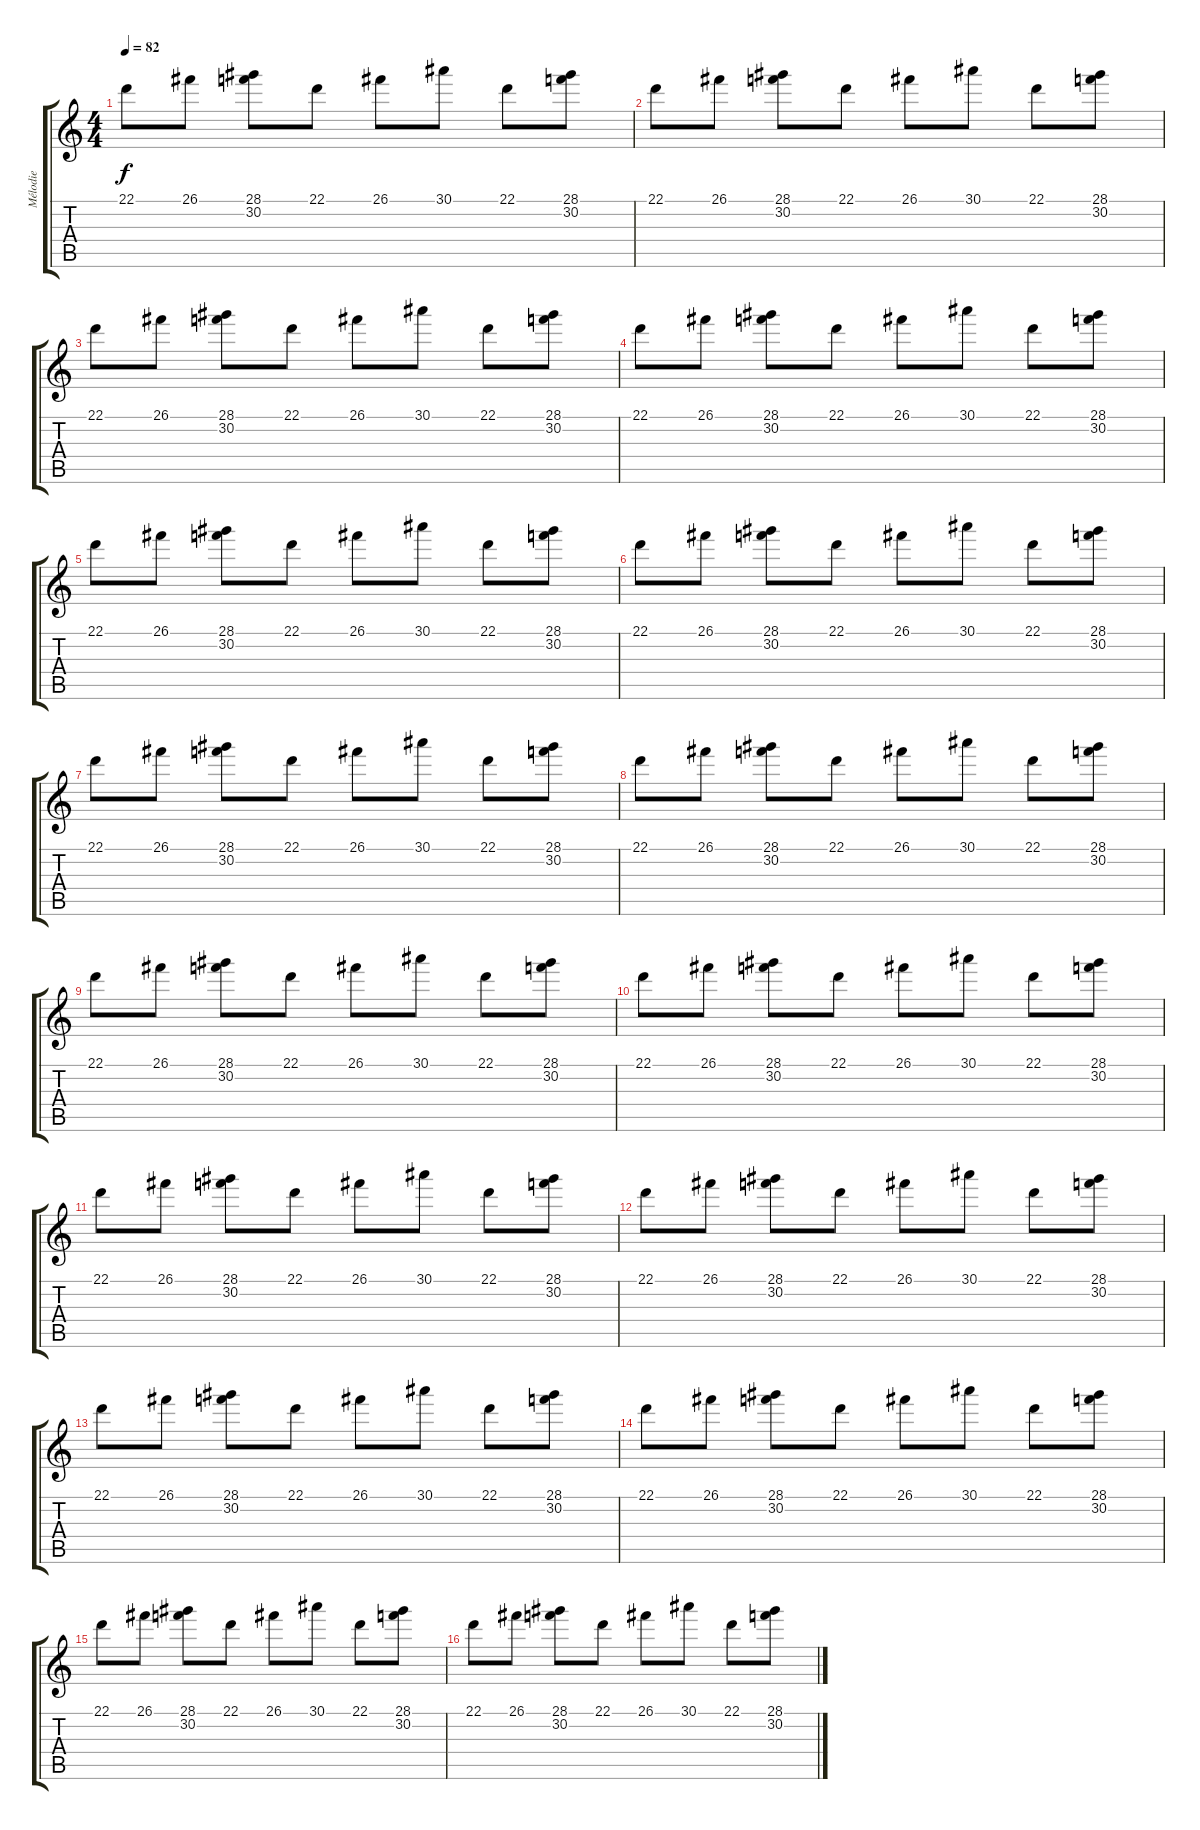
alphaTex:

\track ("Mélodie" "Mélodie") {instrument xylophone}
\staff {score tabs}
\tuning (E4 B3 G3 D3 A2 E2) {hide}
\ts (4 4)
\tempo 82
\clef g2
\ks c
22.1.8{dy f} 26.1.8 (28.1 30.2).8 22.1.8 26.1.8 30.1.8 22.1.8 (28.1 30.2).8 |
22.1.8 26.1.8 (28.1 30.2).8 22.1.8 26.1.8 30.1.8 22.1.8 (28.1 30.2).8 |
22.1.8 26.1.8 (28.1 30.2).8 22.1.8 26.1.8 30.1.8 22.1.8 (28.1 30.2).8 |
22.1.8 26.1.8 (28.1 30.2).8 22.1.8 26.1.8 30.1.8 22.1.8 (28.1 30.2).8 |
22.1.8 26.1.8 (28.1 30.2).8 22.1.8 26.1.8 30.1.8 22.1.8 (28.1 30.2).8 |
22.1.8 26.1.8 (28.1 30.2).8 22.1.8 26.1.8 30.1.8 22.1.8 (28.1 30.2).8 |
22.1.8 26.1.8 (28.1 30.2).8 22.1.8 26.1.8 30.1.8 22.1.8 (28.1 30.2).8 |
22.1.8 26.1.8 (28.1 30.2).8 22.1.8 26.1.8 30.1.8 22.1.8 (28.1 30.2).8 |
22.1.8 26.1.8 (28.1 30.2).8 22.1.8 26.1.8 30.1.8 22.1.8 (28.1 30.2).8 |
22.1.8 26.1.8 (28.1 30.2).8 22.1.8 26.1.8 30.1.8 22.1.8 (28.1 30.2).8 |
22.1.8 26.1.8 (28.1 30.2).8 22.1.8 26.1.8 30.1.8 22.1.8 (28.1 30.2).8 |
22.1.8 26.1.8 (28.1 30.2).8 22.1.8 26.1.8 30.1.8 22.1.8 (28.1 30.2).8 |
22.1.8 26.1.8 (28.1 30.2).8 22.1.8 26.1.8 30.1.8 22.1.8 (28.1 30.2).8 |
22.1.8 26.1.8 (28.1 30.2).8 22.1.8 26.1.8 30.1.8 22.1.8 (28.1 30.2).8 |
22.1.8 26.1.8 (28.1 30.2).8 22.1.8 26.1.8 30.1.8 22.1.8 (28.1 30.2).8 |
22.1.8 26.1.8 (28.1 30.2).8 22.1.8 26.1.8 30.1.8 22.1.8 (28.1 30.2).8
